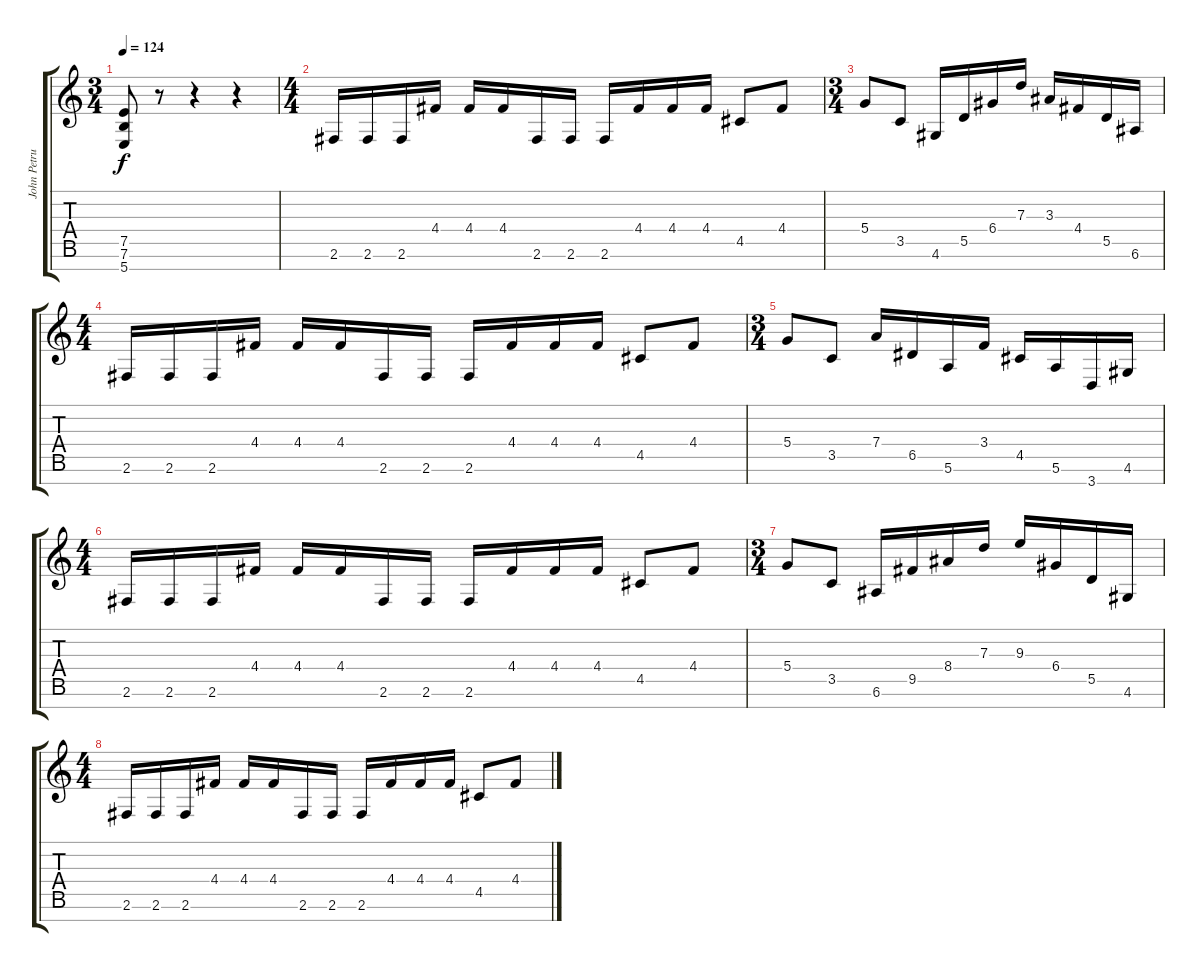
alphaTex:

\track ("John Petrucci - 7 String Guitar" "John Petru") {instrument distortionguitar}
\staff {score tabs}
\tuning (E4 B3 G3 D3 A2 E2 B1) {hide}
\ts (3 4)
\tempo 124
\clef g2
\ks c
(7.5 7.6 5.7).8{dy f} r.8 r.4 r.4 |
\ts (4 4)
2.6.16 2.6.16 2.6.16 4.4.16 4.4.16 4.4.16 2.6.16 2.6.16 2.6.16 4.4.16 4.4.16 4.4.16 4.5.8 4.4.8 |
\ts (3 4)
5.4.8 3.5.8 4.6.16 5.5.16 6.4.16 7.3.16 3.3.16 4.4.16 5.5.16 6.6.16 |
\ts (4 4)
2.6.16 2.6.16 2.6.16 4.4.16 4.4.16 4.4.16 2.6.16 2.6.16 2.6.16 4.4.16 4.4.16 4.4.16 4.5.8 4.4.8 |
\ts (3 4)
5.4.8 3.5.8 7.4.16 6.5.16 5.6.16 3.4.16 4.5.16 5.6.16 3.7.16 4.6.16 |
\ts (4 4)
2.6.16 2.6.16 2.6.16 4.4.16 4.4.16 4.4.16 2.6.16 2.6.16 2.6.16 4.4.16 4.4.16 4.4.16 4.5.8 4.4.8 |
\ts (3 4)
5.4.8 3.5.8 6.6.16 9.5.16 8.4.16 7.3.16 9.3.16 6.4.16 5.5.16 4.6.16 |
\ts (4 4)
2.6.16 2.6.16 2.6.16 4.4.16 4.4.16 4.4.16 2.6.16 2.6.16 2.6.16 4.4.16 4.4.16 4.4.16 4.5.8 4.4.8
